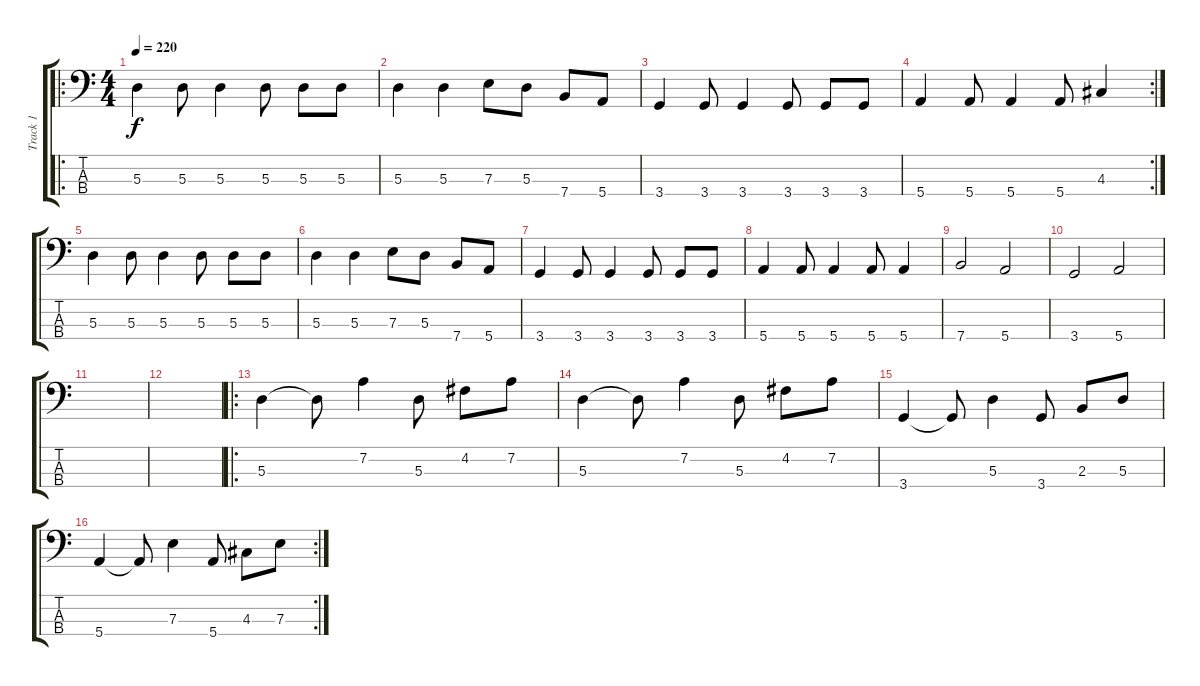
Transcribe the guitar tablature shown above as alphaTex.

\track ("Track 1" "Track 1") {instrument electricbassfinger}
\staff {score tabs}
\tuning (G2 D2 A1 E1) {hide}
\ro
\ts (4 4)
\tempo 220
\clef f4
\ks c
5.3.4{dy f} 5.3.8 5.3.4 5.3.8 5.3.8 5.3.8 |
5.3.4 5.3.4 7.3.8 5.3.8 7.4.8 5.4.8 |
3.4.4 3.4.8 3.4.4 3.4.8 3.4.8 3.4.8 |
\rc 2
5.4.4 5.4.8 5.4.4 5.4.8 4.3.4 |
5.3.4 5.3.8 5.3.4 5.3.8 5.3.8 5.3.8 |
5.3.4 5.3.4 7.3.8 5.3.8 7.4.8 5.4.8 |
3.4.4 3.4.8 3.4.4 3.4.8 3.4.8 3.4.8 |
5.4.4 5.4.8 5.4.4 5.4.8 5.4.4 |
7.4.2 5.4.2 |
3.4.2 5.4.2 |
|
|
\ro
5.3.4 5.3{t}.8 7.2.4 5.3.8 4.2.8 7.2.8 |
5.3.4 5.3{t}.8 7.2.4 5.3.8 4.2.8 7.2.8 |
3.4.4 3.4{t}.8 5.3.4 3.4.8 2.3.8 5.3.8 |
\rc 2
5.4.4 5.4{t}.8 7.3.4 5.4.8 4.3.8 7.3.8
